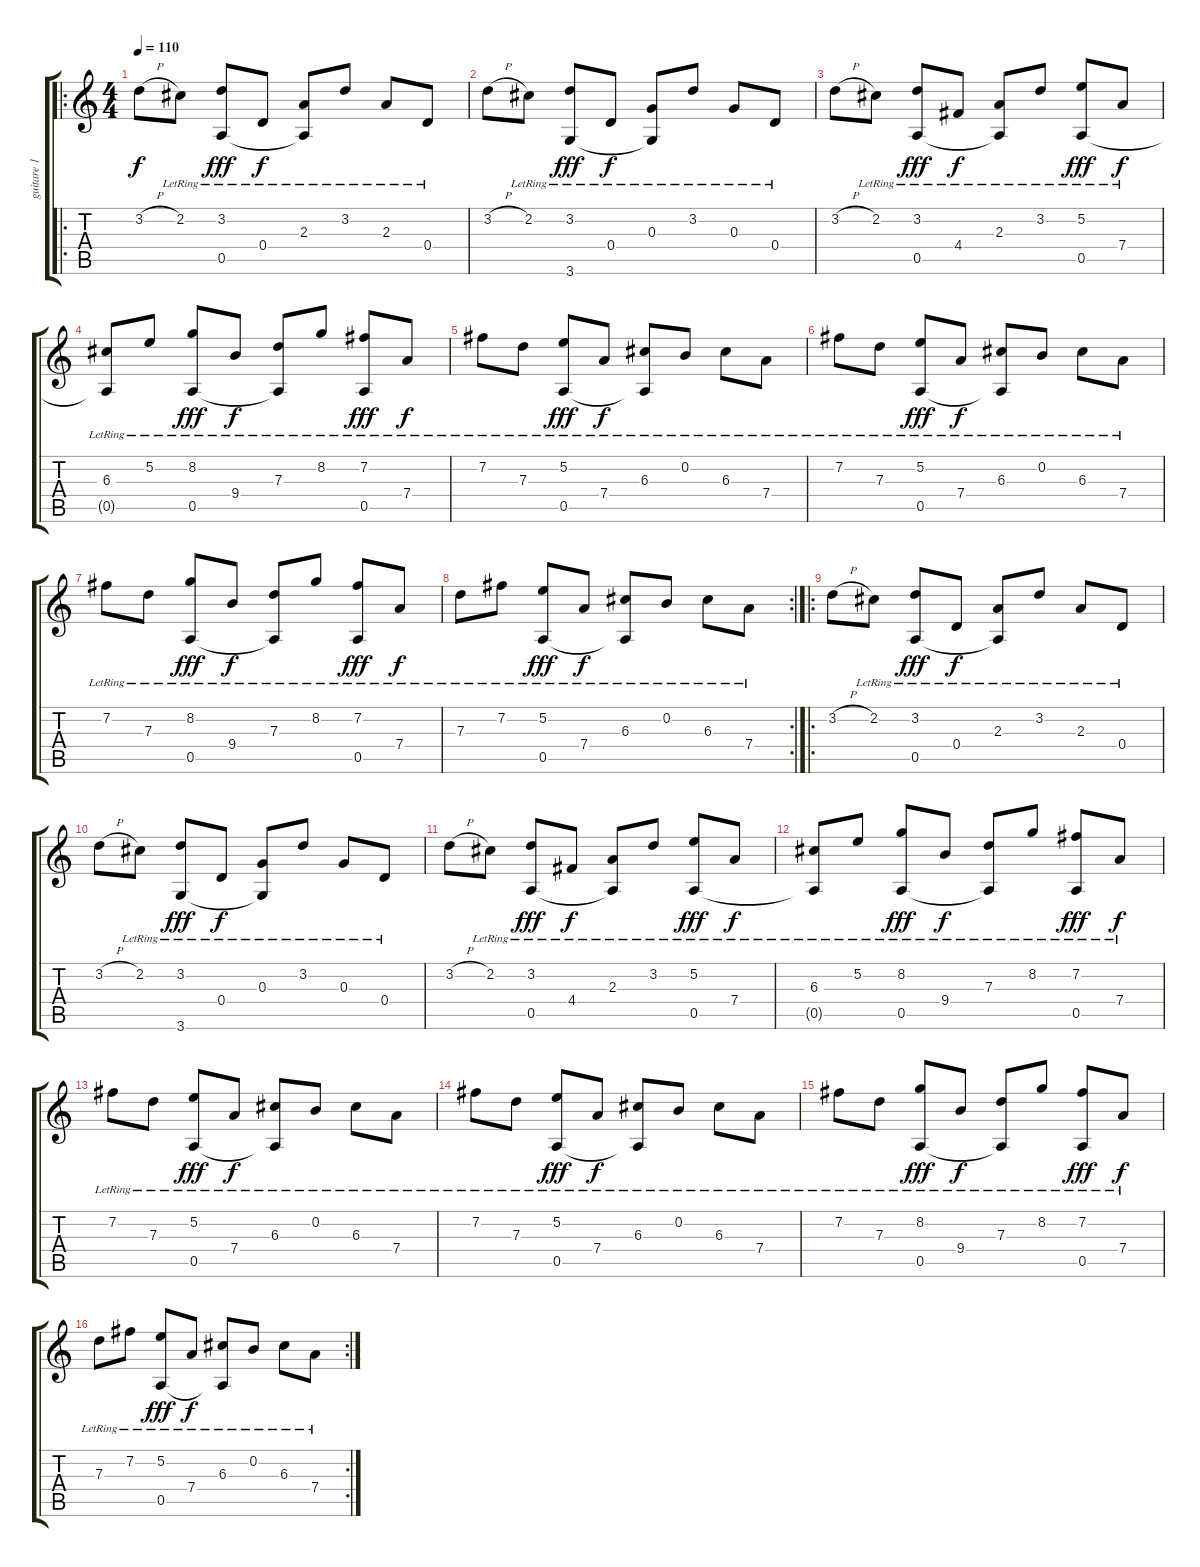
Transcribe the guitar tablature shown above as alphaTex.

\track ("guitare 1" "guitare 1") {instrument acousticguitarnylon}
\staff {score tabs}
\tuning (E4 B3 G3 D3 A2 E2) {hide}
\ro
\ts (4 4)
\tempo 110
\clef g2
\ks c
3.2{h}.8{dy f} 2.2{lr}.8 (3.2{lr} 0.5{lr}).8{dy fff} 0.4{lr}.8{dy f} (2.3{lr} 0.5{t}).8 3.2{lr}.8 2.3{lr}.8 0.4{lr}.8 |
3.2{h}.8 2.2{lr}.8 (3.2{lr} 3.6{lr}).8{dy fff} 0.4{lr}.8{dy f} (0.3{lr} 3.6{t}).8 3.2{lr}.8 0.3{lr}.8 0.4{lr}.8 |
3.2{h}.8 2.2{lr}.8 (3.2{lr} 0.5{lr}).8{dy fff} 4.4{lr}.8{dy f} (2.3{lr} 0.5{t}).8 3.2{lr}.8 (5.2{lr} 0.5{lr}).8{dy fff} 7.4{lr}.8{dy f} |
(6.3{lr} 0.5{t}).8 5.2{lr}.8 (8.2{lr} 0.5{lr}).8{dy fff} 9.4{lr}.8{dy f} (7.3{lr} 0.5{t}).8 8.2{lr}.8 (7.2{lr} 0.5{lr}).8{dy fff} 7.4{lr}.8{dy f} |
7.2{lr}.8 7.3{lr}.8 (5.2{lr} 0.5{lr}).8{dy fff} 7.4{lr}.8{dy f} (6.3{lr} 0.5{t}).8 0.2{lr}.8 6.3{lr}.8 7.4{lr}.8 |
7.2{lr}.8 7.3{lr}.8 (5.2{lr} 0.5{lr}).8{dy fff} 7.4{lr}.8{dy f} (6.3{lr} 0.5{t}).8 0.2{lr}.8 6.3{lr}.8 7.4{lr}.8 |
7.2{lr}.8 7.3{lr}.8 (8.2{lr} 0.5{lr}).8{dy fff} 9.4{lr}.8{dy f} (7.3{lr} 0.5{t}).8 8.2{lr}.8 (7.2{lr} 0.5{lr}).8{dy fff} 7.4{lr}.8{dy f} |
\rc 2
7.3{lr}.8 7.2{lr}.8 (5.2{lr} 0.5{lr}).8{dy fff} 7.4{lr}.8{dy f} (6.3{lr} 0.5{t}).8 0.2{lr}.8 6.3{lr}.8 7.4{lr}.8 |
\ro
3.2{h}.8 2.2{lr}.8 (3.2{lr} 0.5{lr}).8{dy fff} 0.4{lr}.8{dy f} (2.3{lr} 0.5{t}).8 3.2{lr}.8 2.3{lr}.8 0.4{lr}.8 |
3.2{h}.8 2.2{lr}.8 (3.2{lr} 3.6{lr}).8{dy fff} 0.4{lr}.8{dy f} (0.3{lr} 3.6{t}).8 3.2{lr}.8 0.3{lr}.8 0.4{lr}.8 |
3.2{h}.8 2.2{lr}.8 (3.2{lr} 0.5{lr}).8{dy fff} 4.4{lr}.8{dy f} (2.3{lr} 0.5{t}).8 3.2{lr}.8 (5.2{lr} 0.5{lr}).8{dy fff} 7.4{lr}.8{dy f} |
(6.3{lr} 0.5{t}).8 5.2{lr}.8 (8.2{lr} 0.5{lr}).8{dy fff} 9.4{lr}.8{dy f} (7.3{lr} 0.5{t}).8 8.2{lr}.8 (7.2{lr} 0.5{lr}).8{dy fff} 7.4{lr}.8{dy f} |
7.2{lr}.8 7.3{lr}.8 (5.2{lr} 0.5{lr}).8{dy fff} 7.4{lr}.8{dy f} (6.3{lr} 0.5{t}).8 0.2{lr}.8 6.3{lr}.8 7.4{lr}.8 |
7.2{lr}.8 7.3{lr}.8 (5.2{lr} 0.5{lr}).8{dy fff} 7.4{lr}.8{dy f} (6.3{lr} 0.5{t}).8 0.2{lr}.8 6.3{lr}.8 7.4{lr}.8 |
7.2{lr}.8 7.3{lr}.8 (8.2{lr} 0.5{lr}).8{dy fff} 9.4{lr}.8{dy f} (7.3{lr} 0.5{t}).8 8.2{lr}.8 (7.2{lr} 0.5{lr}).8{dy fff} 7.4{lr}.8{dy f} |
\rc 2
7.3{lr}.8 7.2{lr}.8 (5.2{lr} 0.5{lr}).8{dy fff} 7.4{lr}.8{dy f} (6.3{lr} 0.5{t}).8 0.2{lr}.8 6.3{lr}.8 7.4{lr}.8
